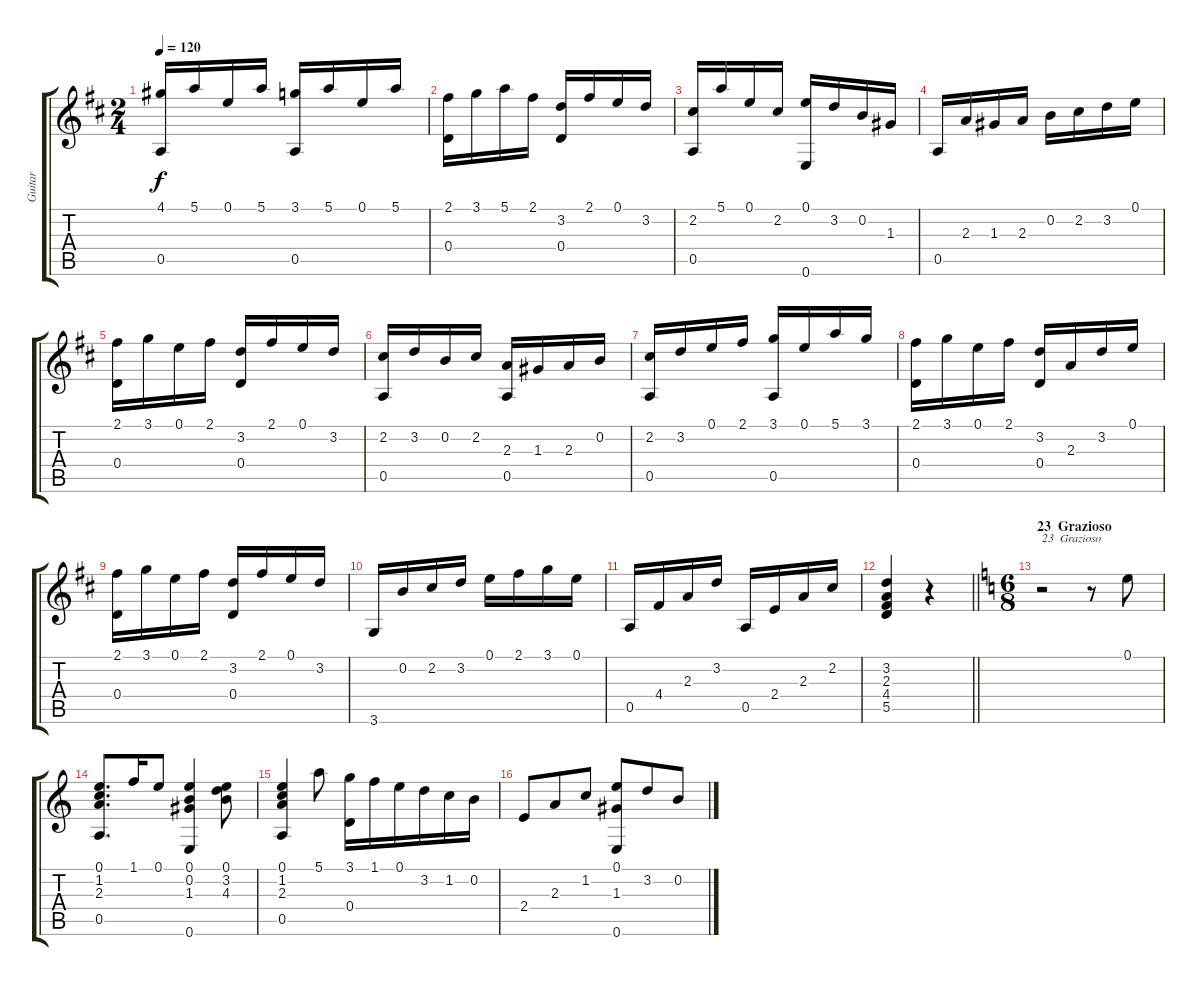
\track ("Guitar" "Guitar") {instrument acousticguitarnylon}
\staff {score tabs}
\tuning (E4 B3 G3 D3 A2 E2) {hide}
\ts (2 4)
\tempo 120
\clef g2
\ks d
(4.1 0.5).16{dy f} 5.1.16 0.1.16 5.1.16 (3.1 0.5).16 5.1.16 0.1.16 5.1.16 |
(2.1 0.4).16 3.1.16 5.1.16 2.1.16 (3.2 0.4).16 2.1.16 0.1.16 3.2.16 |
(2.2 0.5).16 5.1.16 0.1.16 2.2.16 (0.1 0.6).16 3.2.16 0.2.16 1.3.16 |
0.5.16 2.3.16 1.3.16 2.3.16 0.2.16 2.2.16 3.2.16 0.1.16 |
(2.1 0.4).16 3.1.16 0.1.16 2.1.16 (3.2 0.4).16 2.1.16 0.1.16 3.2.16 |
(2.2 0.5).16 3.2.16 0.2.16 2.2.16 (2.3 0.5).16 1.3.16 2.3.16 0.2.16 |
(2.2 0.5).16 3.2.16 0.1.16 2.1.16 (3.1 0.5).16 0.1.16 5.1.16 3.1.16 |
(2.1 0.4).16 3.1.16 0.1.16 2.1.16 (3.2 0.4).16 2.3.16 3.2.16 0.1.16 |
(2.1 0.4).16 3.1.16 0.1.16 2.1.16 (3.2 0.4).16 2.1.16 0.1.16 3.2.16 |
3.6.16 0.2.16 2.2.16 3.2.16 0.1.16 2.1.16 3.1.16 0.1.16 |
0.5.16 4.4.16 2.3.16 3.2.16 0.5.16 2.4.16 2.3.16 2.2.16 |
\barLineRight lightlight
(3.2 2.3 4.4 5.5).4 r.4 |
\ts (6 8)
\section ("" "23  Grazioso")
\ks c
r.2{txt "23  Grazioso"} r.8 0.1.8 |
(0.1 1.2 2.3 0.5).8{d} 1.1.16 0.1.8 (0.1 0.2 1.3 0.6).4 (0.1 3.2 4.3).8 |
(0.1 1.2 2.3 0.5).4 5.1.8 (3.1 0.4).16 1.1.16 0.1.16 3.2.16 1.2.16 0.2.16 |
2.4.8 2.3.8 1.2.8 (0.1 1.3 0.6).8 3.2.8 0.2.8
